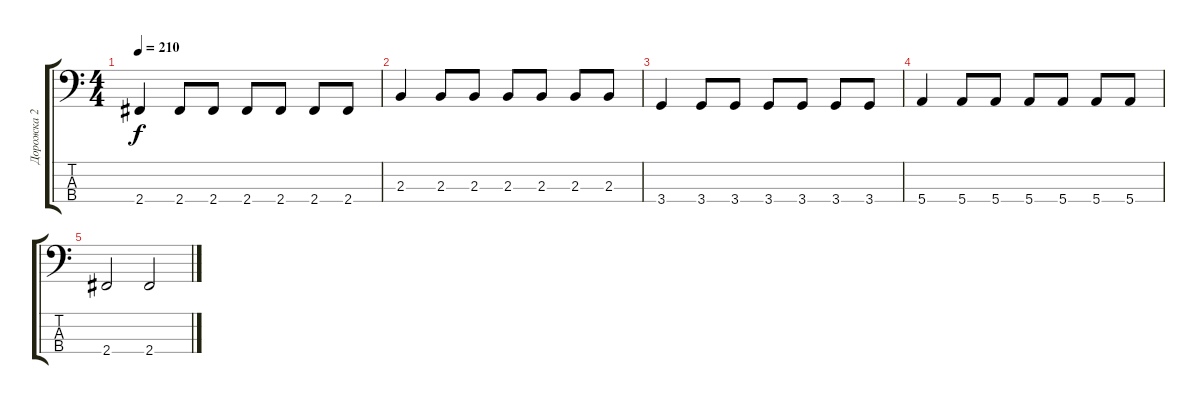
\track ("Дорожка 2" "Дорожка 2") {instrument electricbassfinger}
\staff {score tabs}
\tuning (G2 D2 A1 E1) {hide}
\ts (4 4)
\tempo 210
\clef f4
\ks c
2.4.4{dy f} 2.4.8 2.4.8 2.4.8 2.4.8 2.4.8 2.4.8 |
2.3.4 2.3.8 2.3.8 2.3.8 2.3.8 2.3.8 2.3.8 |
3.4.4 3.4.8 3.4.8 3.4.8 3.4.8 3.4.8 3.4.8 |
5.4.4 5.4.8 5.4.8 5.4.8 5.4.8 5.4.8 5.4.8 |
2.4.2 2.4.2
